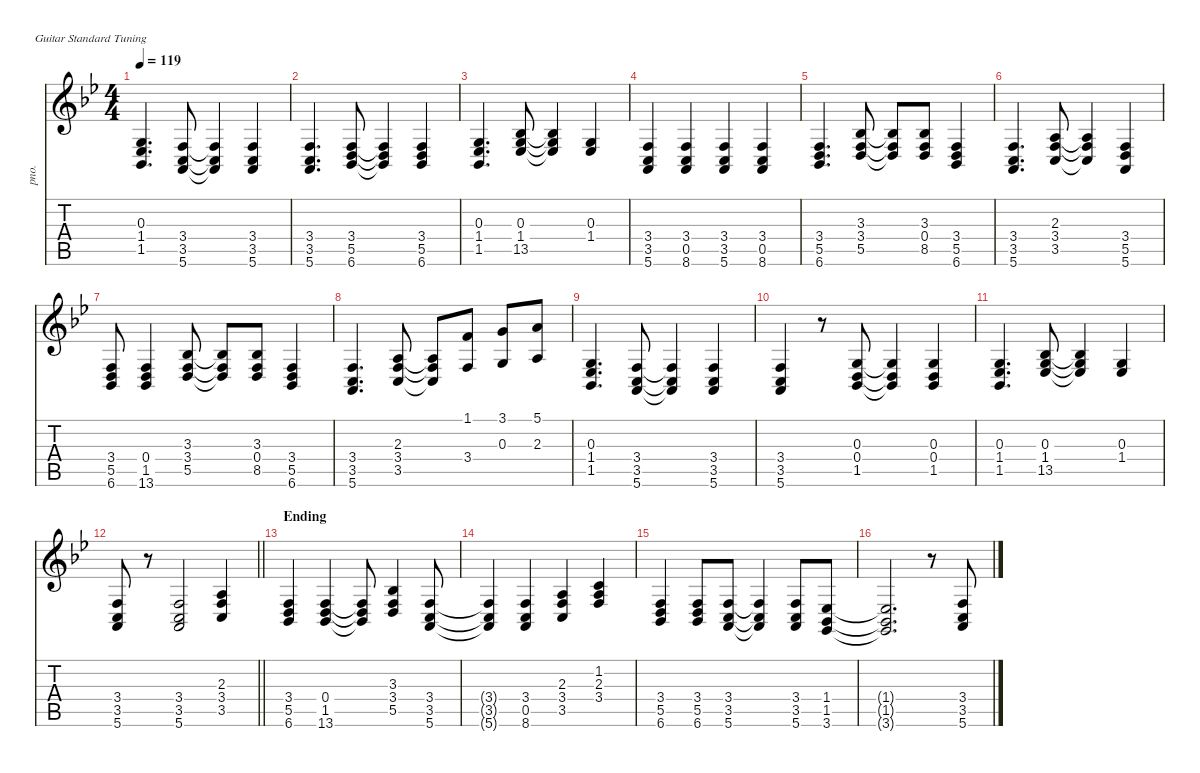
\defaultSystemsLayout 4
\hideDynamics
\bracketExtendMode nobrackets
\otherSystemsTrackNameOrientation horizontal
\track ("Keyboard 1" "pno.") {instrument brightacousticpiano}
\staff {score tabs}
\tuning (E4 B3 G3 D3 A2 E2)
\ts (4 4)
\tempo 119
\clef g2
\ks bb
(0.3{acc forcenatural} 1.4{acc b} 1.5{acc b}).4{d dy f} (3.4{acc forcenatural} 3.5{acc forcenatural} 5.6{acc forcenatural}).8 (3.4{t acc forcenatural} 3.5{t acc forcenatural} 5.6{t acc forcenatural}).4 (3.4{acc forcenatural} 3.5{acc forcenatural} 5.6{acc forcenatural}).4 |
(3.4{acc forcenatural} 3.5{acc forcenatural} 5.6{acc forcenatural}).4{d} (3.4{acc forcenatural} 5.5{acc forcenatural} 6.6{acc b}).8 (3.4{t acc forcenatural} 5.5{t acc forcenatural} 6.6{t acc b}).4 (3.4{acc forcenatural} 5.5{acc forcenatural} 6.6{acc b}).4 |
(0.3{acc forcenatural} 1.4{acc b} 1.5{acc b}).4{d} (0.3{acc forcenatural} 1.4{acc b} 13.5{acc b}).8 (0.3{t acc forcenatural} 1.4{t acc b} 13.5{t acc b}).4 (0.3{acc forcenatural} 1.4{acc b}).4 |
(3.4{acc forcenatural} 3.5{acc forcenatural} 5.6{acc forcenatural}).4 (3.4{acc forcenatural} 0.5{acc forcenatural} 8.6{acc forcenatural}).4 (3.4{acc forcenatural} 3.5{acc forcenatural} 5.6{acc forcenatural}).4 (3.4{acc forcenatural} 0.5{acc forcenatural} 8.6{acc forcenatural}).4 |
(3.4{acc forcenatural} 5.5{acc forcenatural} 6.6{acc b}).4{d} (3.3{acc b} 3.4{acc forcenatural} 5.5{acc forcenatural}).8 (3.3{t acc b} 3.4{t acc forcenatural} 5.5{t acc forcenatural}).8 (3.3{acc b} 0.4{acc forcenatural} 8.5{acc forcenatural}).8 (3.4{acc forcenatural} 5.5{acc forcenatural} 6.6{acc b}).4 |
(3.4{acc forcenatural} 3.5{acc forcenatural} 5.6{acc forcenatural}).4{d} (2.3{acc forcenatural} 3.4{acc forcenatural} 3.5{acc forcenatural}).8 (2.3{t acc forcenatural} 3.4{t acc forcenatural} 3.5{t acc forcenatural}).4 (3.4{acc forcenatural} 5.5{acc forcenatural} 5.6{acc forcenatural}).4 |
(3.4{acc forcenatural} 5.5{acc forcenatural} 6.6{acc b}).8 (0.4{acc forcenatural} 1.5{acc b} 13.6{acc forcenatural}).4 (3.3{acc b} 3.4{acc forcenatural} 5.5{acc forcenatural}).8 (3.3{t acc b} 3.4{t acc forcenatural} 5.5{t acc forcenatural}).8 (3.3{acc b} 0.4{acc forcenatural} 8.5{acc forcenatural}).8 (3.4{acc forcenatural} 5.5{acc forcenatural} 6.6{acc b}).4 |
(3.4{acc forcenatural} 3.5{acc forcenatural} 5.6{acc forcenatural}).4{d} (2.3{acc forcenatural} 3.4{acc forcenatural} 3.5{acc forcenatural}).8 (2.3{t acc forcenatural} 3.4{t acc forcenatural} 3.5{t acc forcenatural}).8 (1.1{acc forcenatural} 3.4{acc forcenatural}).8 (3.1{acc forcenatural} 0.3{acc forcenatural}).8 (5.1{acc forcenatural} 2.3{acc forcenatural}).8 |
(0.3{acc forcenatural} 1.4{acc b} 1.5{acc b}).4{d} (3.4{acc forcenatural} 3.5{acc forcenatural} 5.6{acc forcenatural}).8 (3.4{t acc forcenatural} 3.5{t acc forcenatural} 5.6{t acc forcenatural}).4 (3.4{acc forcenatural} 3.5{acc forcenatural} 5.6{acc forcenatural}).4 |
(3.4{acc forcenatural} 3.5{acc forcenatural} 5.6{acc forcenatural}).4 r.8 (0.3{acc forcenatural} 0.4{acc forcenatural} 1.5{acc b}).8 (0.3{t acc forcenatural} 0.4{t acc forcenatural} 1.5{t acc b}).4 (0.3{acc forcenatural} 0.4{acc forcenatural} 1.5{acc b}).4 |
(0.3{acc forcenatural} 1.4{acc b} 1.5{acc b}).4{d} (0.3{acc forcenatural} 1.4{acc b} 13.5{acc b}).8 (0.3{t acc forcenatural} 1.4{t acc b} 13.5{t acc b}).4 (0.3{acc forcenatural} 1.4{acc b}).4 |
\barLineRight lightlight
(3.4{acc forcenatural} 3.5{acc forcenatural} 5.6{acc forcenatural}).8 r.8 (3.4{acc forcenatural} 3.5{acc forcenatural} 5.6{acc forcenatural}).2 (2.3{acc forcenatural} 3.4{acc forcenatural} 3.5{acc forcenatural}).4 |
\section ("" "Ending")
(3.4{acc forcenatural} 5.5{acc forcenatural} 6.6{acc b}).4 (0.4{acc forcenatural} 1.5{acc b} 13.6{acc forcenatural}).4 (0.4{t acc forcenatural} 1.5{t acc b} 13.6{t acc forcenatural}).8 (3.3{acc b} 3.4{acc forcenatural} 5.5{acc forcenatural}).4 (3.4{acc forcenatural} 3.5{acc forcenatural} 5.6{acc forcenatural}).8 |
(3.4{t acc forcenatural} 3.5{t acc forcenatural} 5.6{t acc forcenatural}).4 (3.4{acc forcenatural} 0.5{acc forcenatural} 8.6{acc forcenatural}).4 (2.3{acc forcenatural} 3.4{acc forcenatural} 3.5{acc forcenatural}).4 (1.2{acc forcenatural} 2.3{acc forcenatural} 3.4{acc forcenatural}).4 |
(3.4{acc forcenatural} 5.5{acc forcenatural} 6.6{acc b}).4 (3.4{acc forcenatural} 5.5{acc forcenatural} 6.6{acc b}).8 (3.4{acc forcenatural} 3.5{acc forcenatural} 5.6{acc forcenatural}).8 (3.4{t acc forcenatural} 3.5{t acc forcenatural} 5.6{t acc forcenatural}).4 (3.4{acc forcenatural} 3.5{acc forcenatural} 5.6{acc forcenatural}).8 (1.4{acc b} 1.5{acc b} 3.6{acc forcenatural}).8 |
(1.4{t acc b} 1.5{t acc b} 3.6{t acc forcenatural}).2{d} r.8 (3.4{acc forcenatural} 3.5{acc forcenatural} 5.6{acc forcenatural}).8
